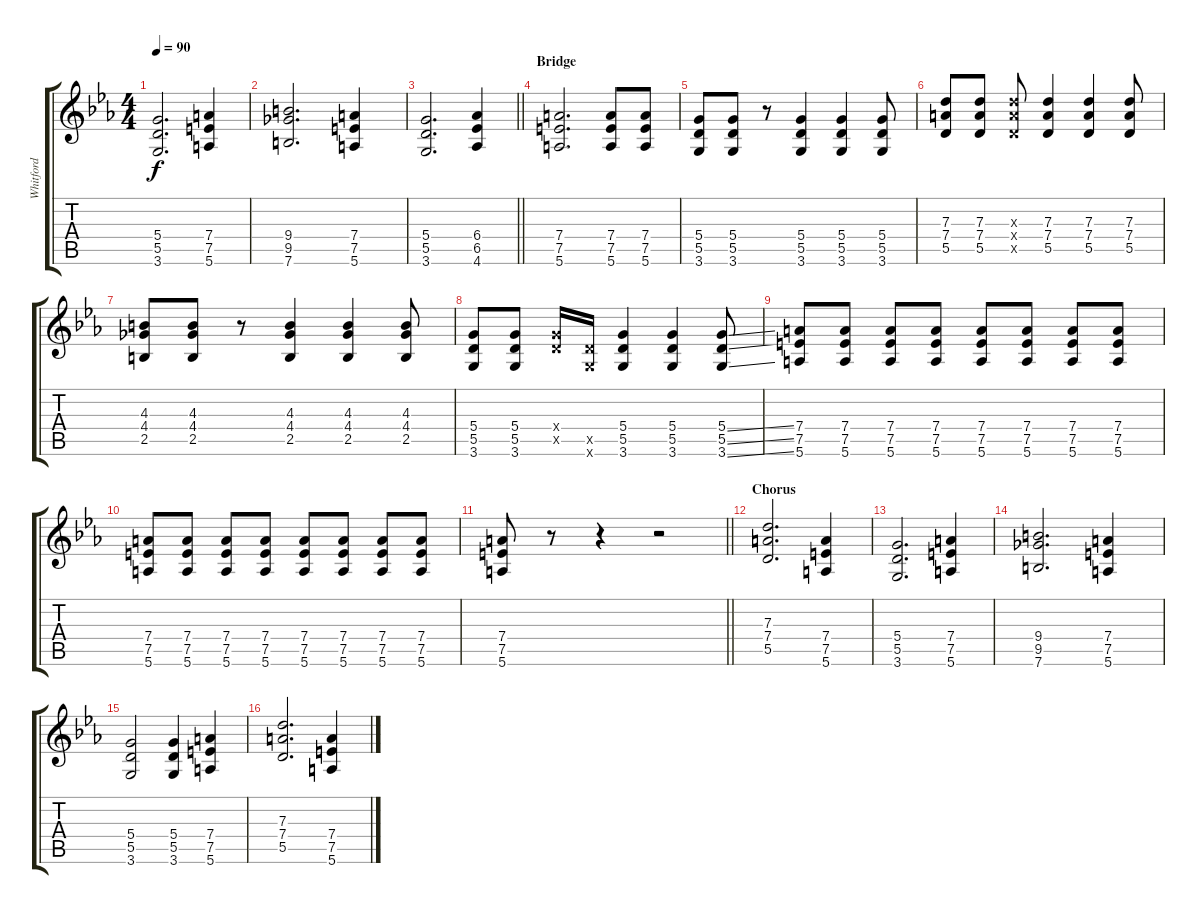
\track ("Whitford" "Whitford") {instrument overdrivenguitar}
\staff {score tabs}
\tuning (E4 B3 G3 D3 A2 E2) {hide}
\ts (4 4)
\tempo 90
\clef g2
\ks eb
(5.4 5.5 3.6).2{d dy f} (7.4 7.5 5.6).4 |
(9.4 9.5 7.6).2{d} (7.4 7.5 5.6).4 |
\barLineRight lightlight
(5.4 5.5 3.6).2{d} (6.4 6.5 4.6).4 |
\section ("" "Bridge")
(7.4 7.5 5.6).2{d} (7.4 7.5 5.6).8 (7.4 7.5 5.6).8 |
(5.4 5.5 3.6).8 (5.4 5.5 3.6).8 r.8 (5.4 5.5 3.6).4 (5.4 5.5 3.6).4 (5.4 5.5 3.6).8 |
(7.3 7.4 5.5).8 (7.3 7.4 5.5).8 (7.3{x} 7.4{x} 5.5{x}).8 (7.3 7.4 5.5).4 (7.3 7.4 5.5).4 (7.3 7.4 5.5).8 |
(4.3 4.4 2.5).8 (4.3 4.4 2.5).8 r.8 (4.3 4.4 2.5).4 (4.3 4.4 2.5).4 (4.3 4.4 2.5).8 |
(5.4 5.5 3.6).8 (5.4 5.5 3.6).8 (5.4{x} 5.5{x}).16 (5.5{x} 3.6{x}).16 (5.4 5.5 3.6).4 (5.4 5.5 3.6).4 (5.4{ss} 5.5{ss} 3.6{ss}).8 |
(7.4 7.5 5.6).8 (7.4 7.5 5.6).8 (7.4 7.5 5.6).8 (7.4 7.5 5.6).8 (7.4 7.5 5.6).8 (7.4 7.5 5.6).8 (7.4 7.5 5.6).8 (7.4 7.5 5.6).8 |
(7.4 7.5 5.6).8 (7.4 7.5 5.6).8 (7.4 7.5 5.6).8 (7.4 7.5 5.6).8 (7.4 7.5 5.6).8 (7.4 7.5 5.6).8 (7.4 7.5 5.6).8 (7.4 7.5 5.6).8 |
\barLineRight lightlight
(7.4 7.5 5.6).8 r.8 r.4 r.2 |
\section ("" "Chorus")
(7.3 7.4 5.5).2{d} (7.4 7.5 5.6).4 |
(5.4 5.5 3.6).2{d} (7.4 7.5 5.6).4 |
(9.4 9.5 7.6).2{d} (7.4 7.5 5.6).4 |
(5.4 5.5 3.6).2 (5.4 5.5 3.6).4 (7.4 7.5 5.6).4 |
(7.3 7.4 5.5).2{d} (7.4 7.5 5.6).4
